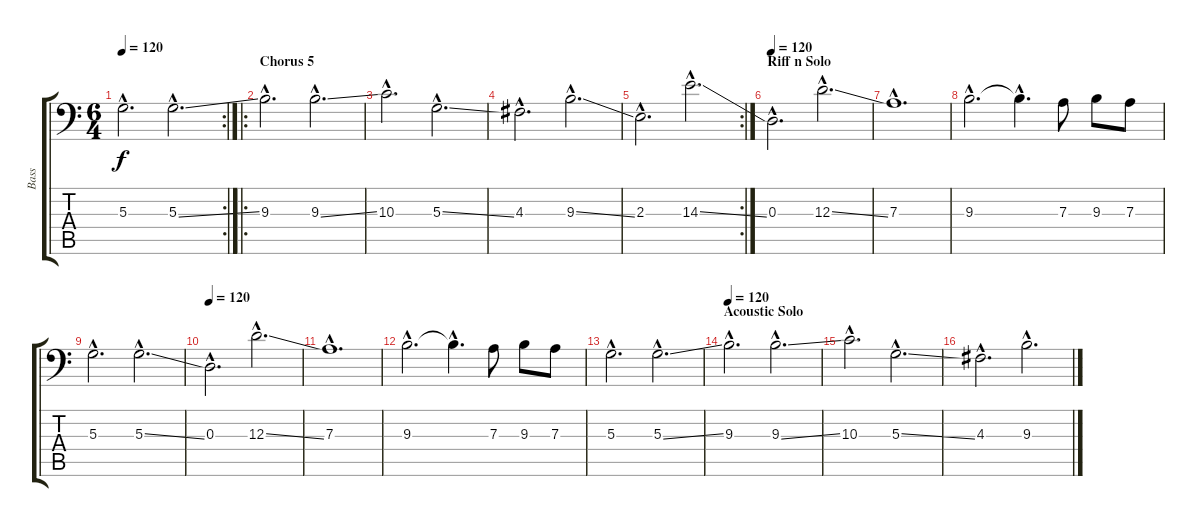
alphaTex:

\track ("Bass" "Bass") {instrument electricbassfinger}
\staff {score tabs}
\tuning (C3 G2 D2 A1 E1 B0) {hide}
\rc 2
\ts (6 4)
\tempo 120
\clef f4
\ks c
5.3{hac}.2{d dy f} 5.3{ss hac}.2{d} |
\ro
\section ("" "Chorus 5")
9.3{hac}.2{d} 9.3{ss hac}.2{d} |
10.3{hac}.2{d} 5.3{ss hac}.2{d} |
4.3{hac}.2{d} 9.3{ss hac}.2{d} |
\rc 2
2.3{hac}.2{d} 14.3{ss hac}.2{d} |
\section ("" "Riff n Solo")
\tempo 120
0.3{hac}.2{d} 12.3{ss hac}.2{d} |
7.3{hac}.1{d} |
9.3{hac}.2{d} 9.3{hac t}.4{d} 7.3.8 9.3.8 7.3.8 |
5.3{hac}.2{d} 5.3{ss hac}.2{d} |
\tempo 120
0.3{hac}.2{d} 12.3{ss hac}.2{d} |
7.3{hac}.1{d} |
9.3{hac}.2{d} 9.3{hac t}.4{d} 7.3.8 9.3.8 7.3.8 |
5.3{hac}.2{d} 5.3{ss hac}.2{d} |
\section ("" "Acoustic Solo")
\tempo 120
9.3{hac}.2{d} 9.3{ss hac}.2{d} |
10.3{hac}.2{d} 5.3{ss hac}.2{d} |
4.3{hac}.2{d} 9.3{ss hac}.2{d}
